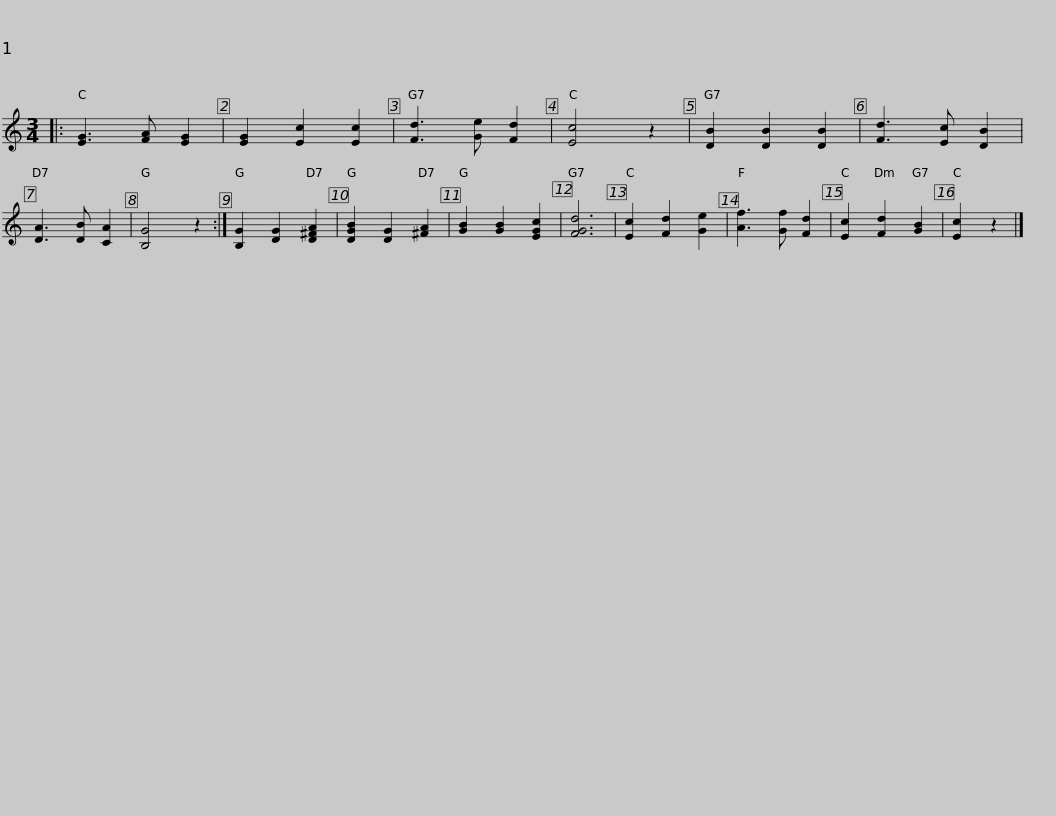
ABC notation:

X:1
L:1/8
M:3/4
I:linebreak $
K:C
V:1 treble
V:1
|: [EG]3 [FA] [EG]2 | [EG]2 [Ec]2 [Ec]2 | [Fd]3 [Ge] [Fd]2 | [Ec]4 z2 | [DB]2 [DB]2 [DB]2 | %5
 [Fd]3 [Ec] [DB]2 | [DA]3 [DB] [CA]2 | [B,G]4 z2 :| [B,G]2 [DG]2 [D^FA]2 | [DGB]2 [DG]2 [^FA]2 | %10
 [GB]2 [GB]2 [EGc]2 |$ [FGd]6 | [Ec]2 [Fd]2 [Ge]2 | [Af]3 [Gf] [Fd]2 | [Ec]2 [Fd]2 [GB]2 | %15
 [Ec]2 z2 |] %16
